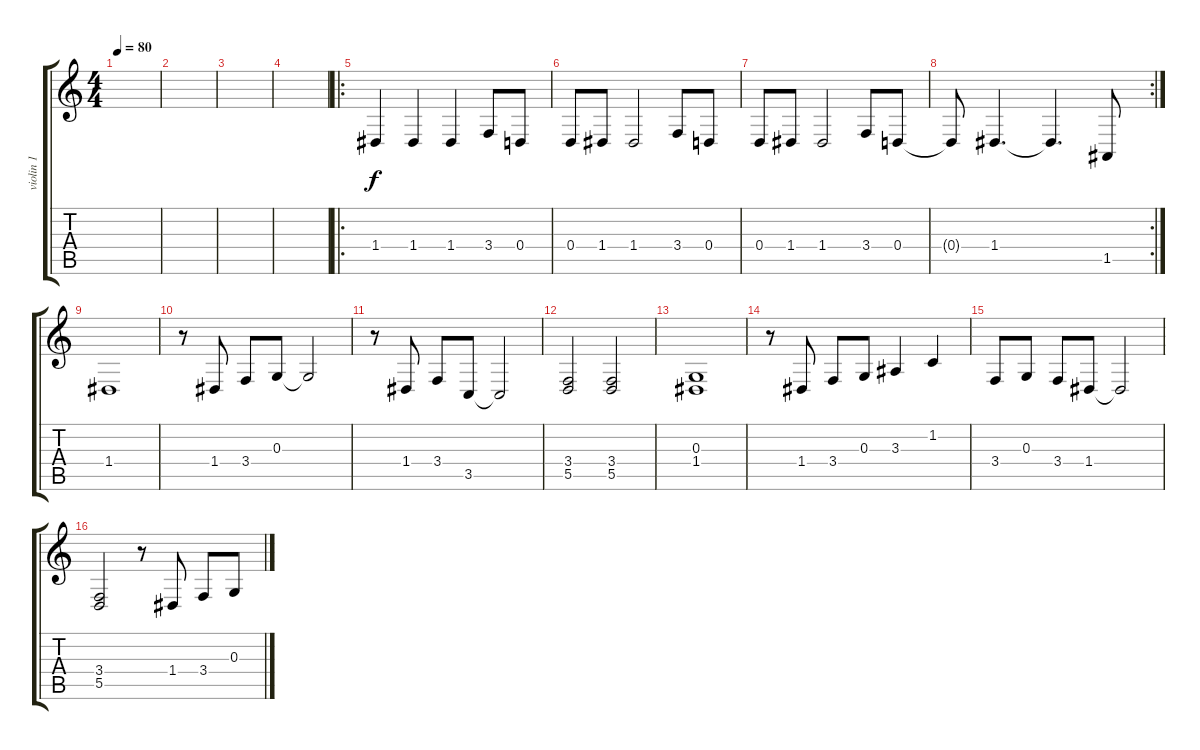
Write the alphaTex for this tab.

\track ("violin 1" "violin 1") {instrument stringensemble1}
\staff {score tabs}
\tuning (E4 B3 G3 D3 A2 E2) {hide}
\ts (4 4)
\tempo 80
\clef g2
\ks c
|
|
|
|
\ro
1.4.4 1.4.4 1.4.4 3.4.8 0.4.8 |
0.4.8 1.4.8 1.4.2 3.4.8 0.4.8 |
0.4.8 1.4.8 1.4.2 3.4.8 0.4.8 |
\rc 2
0.4{t}.8 1.4.4{d} 1.4{t}.4{d} 1.5.8 |
1.4.1 |
r.8 1.4.8 3.4.8 0.3.8 0.3{t}.2 |
r.8 1.4.8 3.4.8 3.5.8 3.5{t}.2 |
(3.4 5.5).2 (3.4 5.5).2 |
(0.3 1.4).1 |
r.8 1.4.8 3.4.8 0.3.8 3.3.4 1.2.4 |
3.4.8 0.3.8 3.4.8 1.4.8 1.4{t}.2 |
(3.4 5.5).2 r.8 1.4.8 3.4.8 0.3.8
